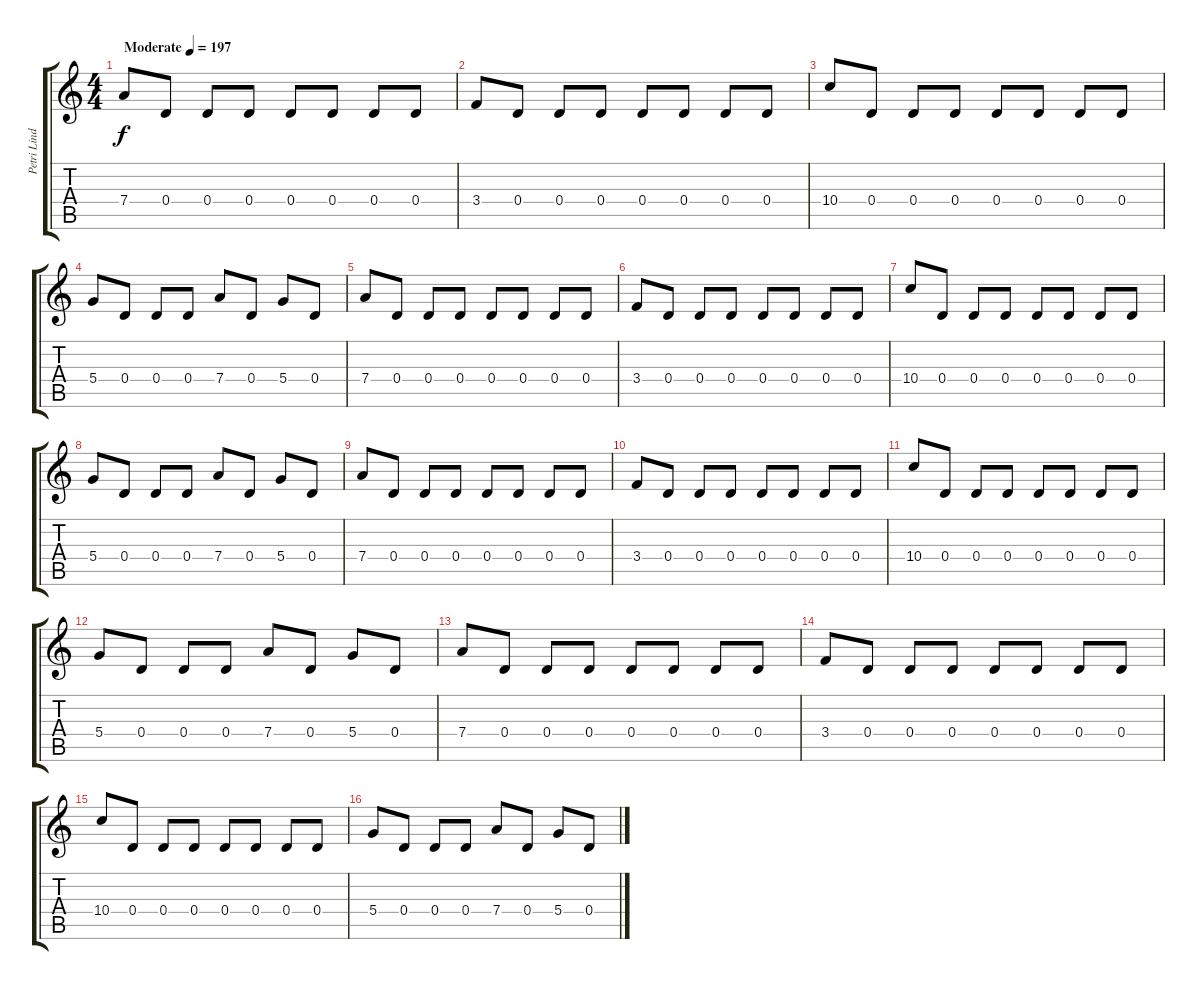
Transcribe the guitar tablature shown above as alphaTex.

\track ("Petri Lindroos" "Petri Lind") {instrument distortionguitar}
\staff {score tabs}
\tuning (E4 B3 G3 D3 A2 E2) {hide}
\ts (4 4)
\tempo (197 "Moderate")
\clef g2
\ks c
7.4.8{dy f instrument distortionguitar} 0.4.8 0.4.8 0.4.8 0.4.8 0.4.8 0.4.8 0.4.8 |
3.4.8 0.4.8 0.4.8 0.4.8 0.4.8 0.4.8 0.4.8 0.4.8 |
10.4.8 0.4.8 0.4.8 0.4.8 0.4.8 0.4.8 0.4.8 0.4.8 |
5.4.8 0.4.8 0.4.8 0.4.8 7.4.8 0.4.8 5.4.8 0.4.8 |
7.4.8 0.4.8 0.4.8 0.4.8 0.4.8 0.4.8 0.4.8 0.4.8 |
3.4.8 0.4.8 0.4.8 0.4.8 0.4.8 0.4.8 0.4.8 0.4.8 |
10.4.8 0.4.8 0.4.8 0.4.8 0.4.8 0.4.8 0.4.8 0.4.8 |
5.4.8 0.4.8 0.4.8 0.4.8 7.4.8 0.4.8 5.4.8 0.4.8 |
7.4.8 0.4.8 0.4.8 0.4.8 0.4.8 0.4.8 0.4.8 0.4.8 |
3.4.8 0.4.8 0.4.8 0.4.8 0.4.8 0.4.8 0.4.8 0.4.8 |
10.4.8 0.4.8 0.4.8 0.4.8 0.4.8 0.4.8 0.4.8 0.4.8 |
5.4.8 0.4.8 0.4.8 0.4.8 7.4.8 0.4.8 5.4.8 0.4.8 |
7.4.8 0.4.8 0.4.8 0.4.8 0.4.8 0.4.8 0.4.8 0.4.8 |
3.4.8 0.4.8 0.4.8 0.4.8 0.4.8 0.4.8 0.4.8 0.4.8 |
10.4.8 0.4.8 0.4.8 0.4.8 0.4.8 0.4.8 0.4.8 0.4.8 |
5.4.8 0.4.8 0.4.8 0.4.8 7.4.8 0.4.8 5.4.8 0.4.8
